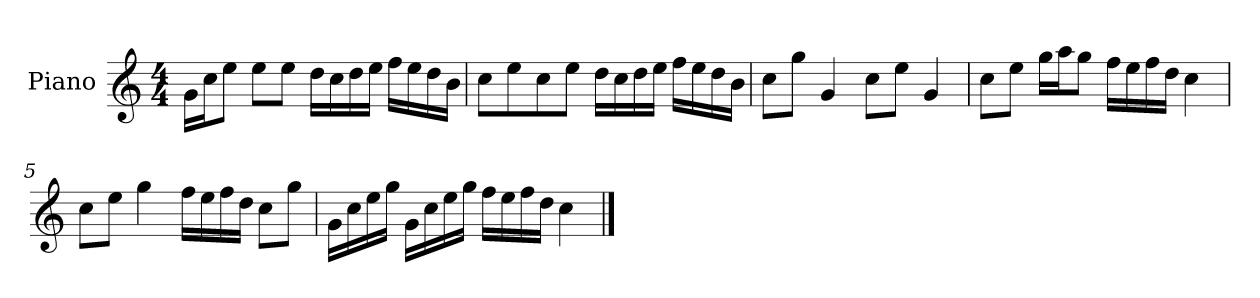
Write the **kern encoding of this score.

**kern
*part1
*staff1
*I"Piano
*I'P-no
*clefG2
*k[]
*M4/4
*MM90
=1
16g\LL
16cc\J
8ee\J
8ee\L
8ee\J
16dd\LL
16cc\
16dd\
16ee\JJ
16ff\LL
16ee\
16dd\
16b\JJ
=2
8cc\L
8ee\
8cc\
8ee\J
16dd\LL
16cc\
16dd\
16ee\JJ
16ff\LL
16ee\
16dd\
16b\JJ
=3
8cc\L
8gg\J
4g/
8cc\L
8ee\J
4g/
=4
8cc\L
8ee\J
16gg\LL
16aa\J
8gg\J
16ff\LL
16ee\
16ff\
16dd\JJ
4cc\
!!LO:LB:g=z
=5
8cc\L
8ee\J
4gg\
16ff\LL
16ee\
16ff\
16dd\JJ
8cc\L
8gg\J
=6
16g\LL
16cc\
16ee\
16gg\JJ
16g\LL
16cc\
16ee\
16gg\JJ
16ff\LL
16ee\
16ff\
16dd\JJ
4cc\
==
*-
